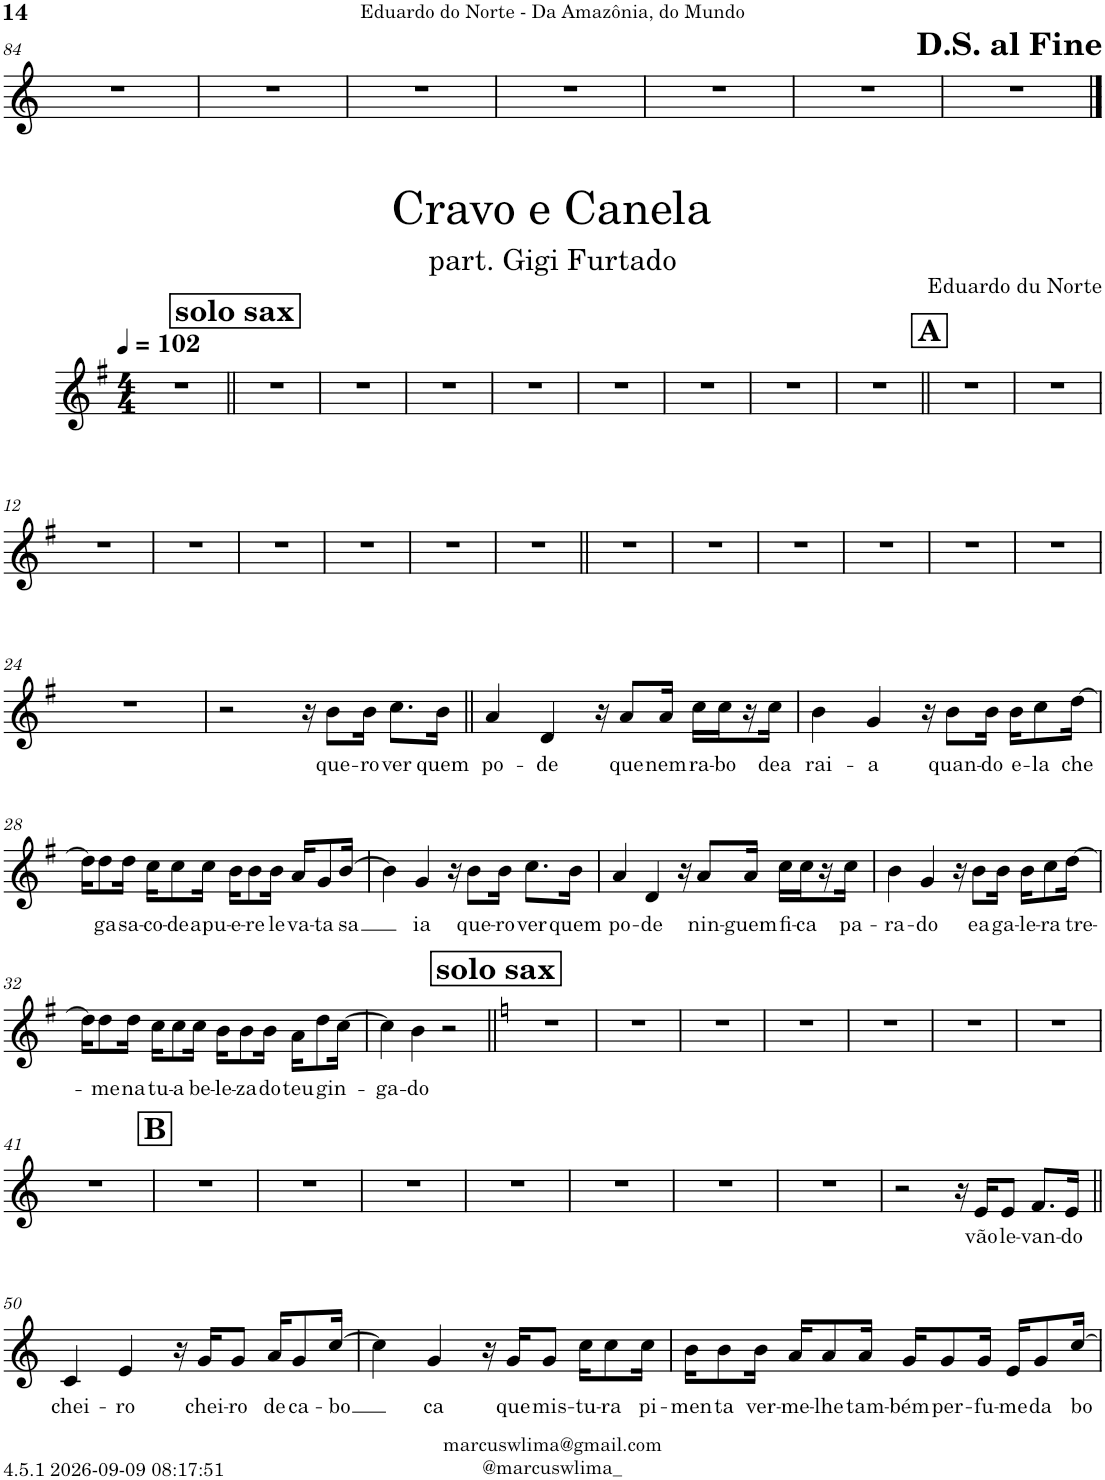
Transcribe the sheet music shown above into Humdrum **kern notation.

**kern	**text
*part1	*part1
*staff1	*staff1
*I"Voice	*
*I'Vo.	*
!!LO:PB:g=z
*clefG2	*
*k[]	*
*M2/4	*
=84	=84
2r	.
=85	=85
2r	.
=86	=86
2r	.
=87	=87
2r	.
=88	=88
2r	.
=89	=89
2r	.
=90	=90
2r	.
!LO:TX:a:t=<b><font size="15"/>D.S. al Fine</b>	!
!!LO:LB:g=z
==1	==1
*k[f#]	*
*M4/4	*
*MM102	*
1r	.
!!LO:REH:place=s1:a:B:cj:fs=14:t=solo sax
=2||	=2||
1r	.
=3	=3
1r	.
=4	=4
1r	.
=5	=5
1r	.
=6	=6
1r	.
=7	=7
1r	.
=8	=8
1r	.
=9	=9
1r	.
!!LO:REH:place=s1:a:B:cj:fs=14:t=A
=10||	=10||
1r	.
=11	=11
1r	.
!!LO:LB:g=z
=12	=12
1r	.
=13	=13
1r	.
=14	=14
1r	.
=15	=15
1r	.
=16	=16
1r	.
=17	=17
1r	.
=18||	=18||
1r	.
=19	=19
1r	.
=20	=20
1r	.
=21	=21
1r	.
=22	=22
1r	.
=23	=23
1r	.
!!LO:LB:g=z
=24	=24
1r	.
=25	=25
2r	.
16r	.
!	!LO:LY:b
8b\L	que-
!	!LO:LY:b
16b\Jk	-ro
!	!LO:LY:b
8.cc\L	ver
!	!LO:LY:b
16b\Jk	quem
=26||	=26||
!	!LO:LY:b
4a/	po-
!	!LO:LY:b
4d/	-de
16r	.
!	!LO:LY:b
8a/L	que
!	!LO:LY:b
16a/Jk	nem
!	!LO:LY:b
16cc\LL	ra-
!	!LO:LY:b
16cc\J	-bo
16r	.
!	!LO:LY:b
16cc\JL	dea
=27	=27
!	!LO:LY:b
4b\	rai-
!	!LO:LY:b
4g/	-a
16r	.
!	!LO:LY:b
8b\L	quan-
!	!LO:LY:b
16b\Jk	-do
!	!LO:LY:b
16b\KL	e-
!	!LO:LY:b
8cc\	-la
!	!LO:LY:b
[16dd\Jk	che
!!LO:LB:g=z
=28	=28
16dd\KL]	.
!	!LO:LY:b
8dd\	ga
!	!LO:LY:b
16dd\Jk	sa-
!	!LO:LY:b
16cc\KL	-co-
!	!LO:LY:b
8cc\	-de
!	!LO:LY:b
16cc\Jk	apu-
!	!LO:LY:b
16b\KL	-e-
!	!LO:LY:b
8b\	-re
!	!LO:LY:b
16b\Jk	le
!	!LO:LY:b
16a/KL	va-
!	!LO:LY:b
8g/	-ta
!	!LO:LY:b
[16b/Jk	sa
=29	=29
4b\]	.
!	!LO:LY:b
4g/	ia
16r	.
!	!LO:LY:b
8b\L	que-
!	!LO:LY:b
16b\Jk	-ro
!	!LO:LY:b
8.cc\L	ver
!	!LO:LY:b
16b\Jk	quem
=30	=30
!	!LO:LY:b
4a/	po-
!	!LO:LY:b
4d/	-de
16r	.
!	!LO:LY:b
8a/L	nin-
!	!LO:LY:b
16a/Jk	-guem
!	!LO:LY:b
16cc\LL	fi-
!	!LO:LY:b
16cc\J	-ca
16r	.
!	!LO:LY:b
16cc\JL	pa-
=31	=31
!	!LO:LY:b
4b\	-ra-
!	!LO:LY:b
4g/	-do
16r	.
!	!LO:LY:b
8b\L	ea
!	!LO:LY:b
16b\Jk	ga-
!	!LO:LY:b
16b\KL	-le-
!	!LO:LY:b
8cc\	-ra
!	!LO:LY:b
[16dd\Jk	tre-
!!LO:LB:g=z
=32	=32
16dd\KL]	.
!	!LO:LY:b
8dd\	-me
!	!LO:LY:b
16dd\Jk	na
!	!LO:LY:b
16cc\KL	tu-
!	!LO:LY:b
8cc\	-a
!	!LO:LY:b
16cc\Jk	be-
!	!LO:LY:b
16b\KL	-le-
!	!LO:LY:b
8b\	-za
!	!LO:LY:b
16b\Jk	do
!	!LO:LY:b
16a\KL	teu
!	!LO:LY:b
8dd\	gin-
[16cc\Jk	.
=33	=33
!	!LO:LY:b
4cc\]	-ga-
!	!LO:LY:b
4b\	-do
2r	.
!!LO:REH:place=s1:a:B:cj:fs=14:t=solo sax
=34||	=34||
*k[]	*
1r	.
=35	=35
1r	.
=36	=36
1r	.
=37	=37
1r	.
=38	=38
1r	.
=39	=39
1r	.
=40	=40
1r	.
!!LO:LB:g=z
=41	=41
1r	.
!!LO:REH:place=s1:a:B:cj:fs=14:t=B
=42	=42
1r	.
=43	=43
1r	.
=44	=44
1r	.
=45	=45
1r	.
=46	=46
1r	.
=47	=47
1r	.
=48	=48
1r	.
=49	=49
2r	.
16r	.
!	!LO:LY:b
16e/KL	vão
!	!LO:LY:b
8e/J	le-
!	!LO:LY:b
8.f/L	-van-
!	!LO:LY:b
16e/Jk	-do
!!LO:LB:g=z
=50||	=50||
!	!LO:LY:b
4c/	chei-
!	!LO:LY:b
4e/	-ro
16r	.
!	!LO:LY:b
16g/KL	chei-
!	!LO:LY:b
8g/J	-ro
!	!LO:LY:b
16a/KL	de
!	!LO:LY:b
8g/	ca-
!	!LO:LY:b
[16cc/Jk	-bo
=51	=51
4cc\]	.
!	!LO:LY:b
4g/	ca
16r	.
!	!LO:LY:b
16g/KL	que
!	!LO:LY:b
8g/J	mis-
!	!LO:LY:b
16cc\KL	-tu-
!	!LO:LY:b
8cc\	-ra
!	!LO:LY:b
16cc\Jk	pi-
=52	=52
!	!LO:LY:b
16b\KL	-men
!	!LO:LY:b
8b\	ta
!	!LO:LY:b
16b\Jk	ver-
!	!LO:LY:b
16a/KL	-me-
!	!LO:LY:b
8a/	-lhe
!	!LO:LY:b
16a/Jk	tam-
!	!LO:LY:b
16g/KL	-bém
!	!LO:LY:b
8g/	per-
!	!LO:LY:b
16g/Jk	-fu-
!	!LO:LY:b
16e/KL	-me
!	!LO:LY:b
8g/	da
!	!LO:LY:b
[16cc/Jk	bo
=	=
*-	*-
